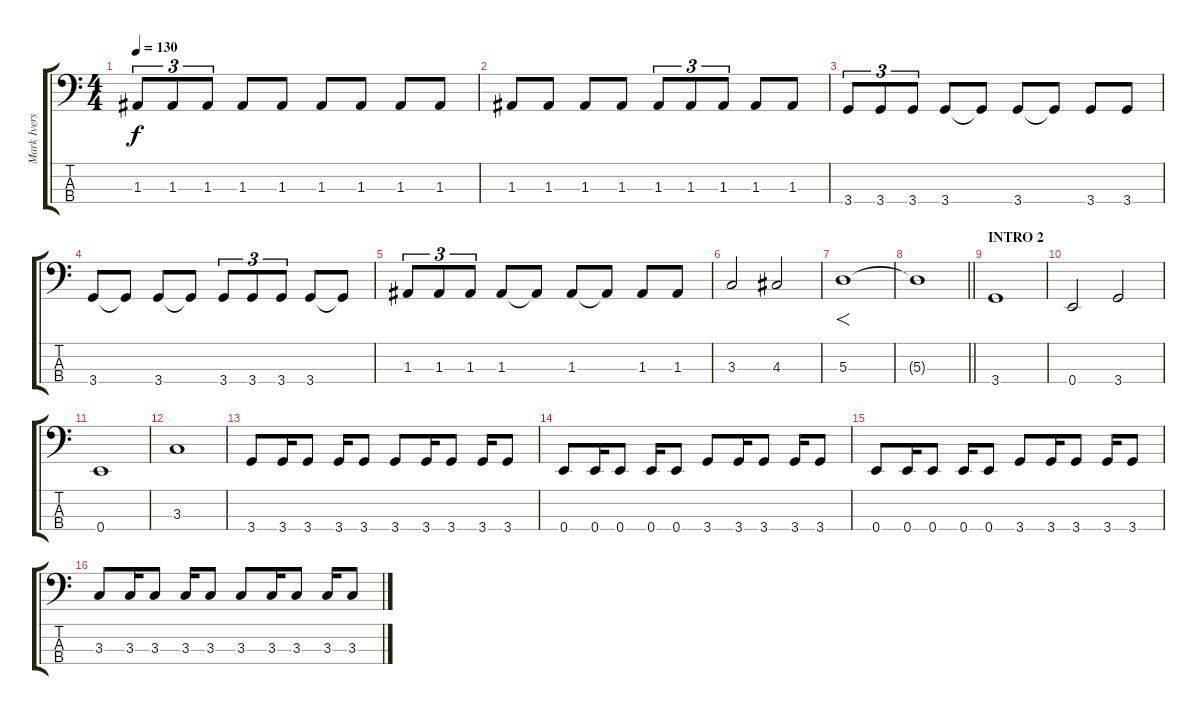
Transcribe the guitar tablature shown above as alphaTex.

\track ("Mark Iversen" "Mark Ivers") {instrument electricbassfinger}
\staff {score tabs}
\tuning (G2 D2 A1 E1) {hide}
\ts (4 4)
\tempo 130
\clef f4
\ks c
1.3.8{tu (3 2) dy f} 1.3.8{tu (3 2)} 1.3.8{tu (3 2)} 1.3.8 1.3.8 1.3.8 1.3.8 1.3.8 1.3.8 |
1.3.8 1.3.8 1.3.8 1.3.8 1.3.8{tu (3 2)} 1.3.8{tu (3 2)} 1.3.8{tu (3 2)} 1.3.8 1.3.8 |
3.4.8{tu (3 2)} 3.4.8{tu (3 2)} 3.4.8{tu (3 2)} 3.4.8 3.4{t}.8 3.4.8 3.4{t}.8 3.4.8 3.4.8 |
3.4.8 3.4{t}.8 3.4.8 3.4{t}.8 3.4.8{tu (3 2)} 3.4.8{tu (3 2)} 3.4.8{tu (3 2)} 3.4.8 3.4{t}.8 |
1.3.8{tu (3 2)} 1.3.8{tu (3 2)} 1.3.8{tu (3 2)} 1.3.8 1.3{t}.8 1.3.8 1.3{t}.8 1.3.8 1.3.8 |
3.3.2 4.3.2 |
5.3.1{f} |
\barLineRight lightlight
5.3{t}.1 |
\section ("" "INTRO 2")
3.4.1 |
0.4.2 3.4.2 |
0.4.1 |
3.3.1 |
3.4.8 3.4.16 3.4.8 3.4.16 3.4.8 3.4.8 3.4.16 3.4.8 3.4.16 3.4.8 |
0.4.8 0.4.16 0.4.8 0.4.16 0.4.8 3.4.8 3.4.16 3.4.8 3.4.16 3.4.8 |
0.4.8 0.4.16 0.4.8 0.4.16 0.4.8 3.4.8 3.4.16 3.4.8 3.4.16 3.4.8 |
3.3.8 3.3.16 3.3.8 3.3.16 3.3.8 3.3.8 3.3.16 3.3.8 3.3.16 3.3.8
